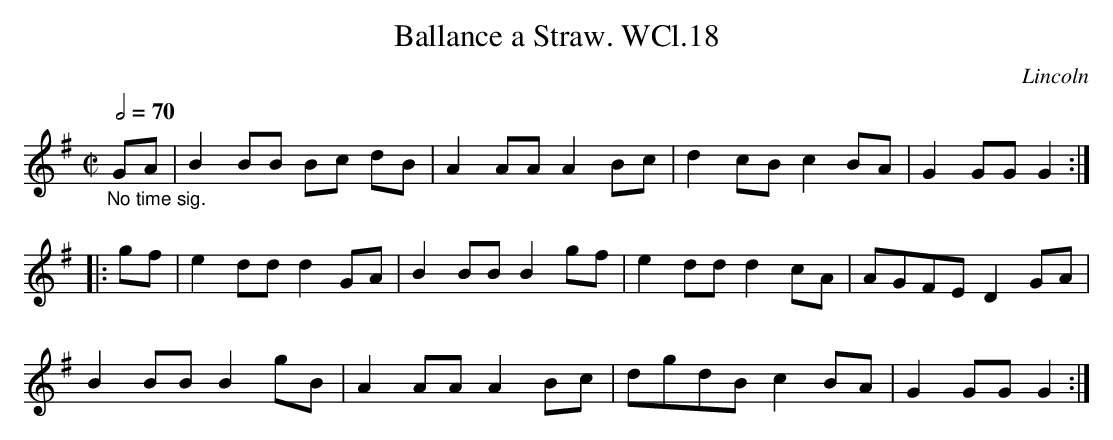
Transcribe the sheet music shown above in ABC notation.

X:1
T:Ballance a Straw. WCl.18
L:1/8
M:C|
O:Lincoln
Q:1/2=70
K:G
"_No time sig."GA|B2BB Bc dB|A2 AA A2 Bc|d2 cB c2 BA|G2 GG G2:|!
|:gf|e2 dd d2 GA|B2 BB B2gf|e2 dd d2 cA|AGFE D2 GA|!
B2 BB B2 gB|A2 AA A2 Bc|dgdB c2 BA|G2 GG G2:|
